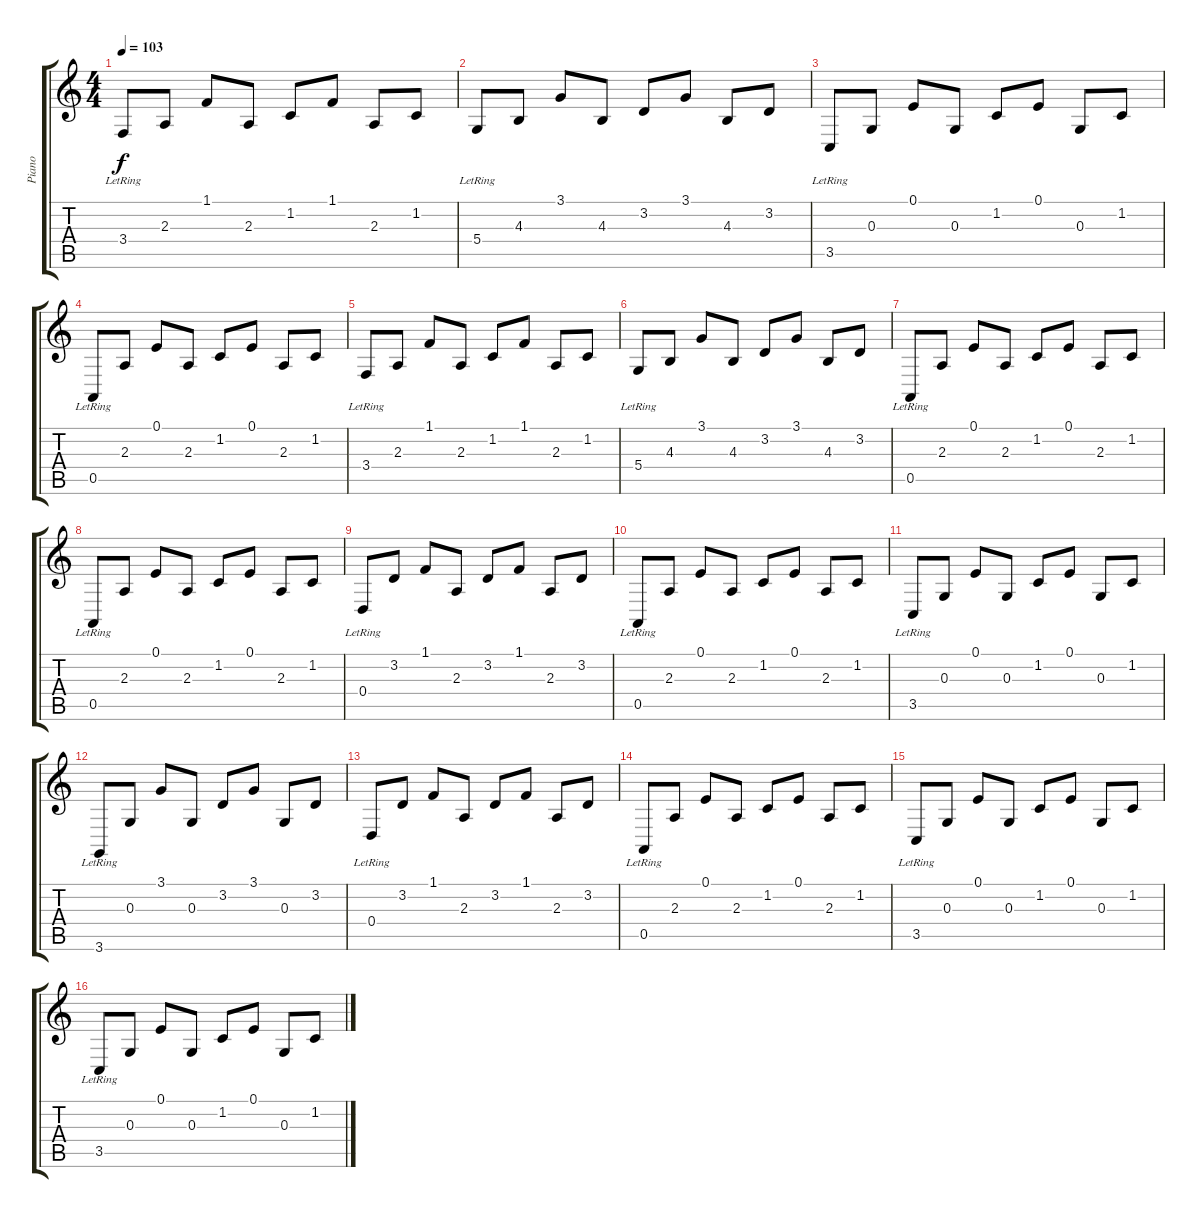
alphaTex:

\track ("Piano" "Piano") {instrument acousticgrandpiano}
\staff {score tabs}
\tuning (E4 B3 G3 D3 A2 E2) {hide}
\ts (4 4)
\tempo 103
\clef g2
\ks c
3.4{lr}.8{dy f} 2.3.8 1.1.8 2.3.8 1.2.8 1.1.8 2.3.8 1.2.8 |
5.4{lr}.8 4.3.8 3.1.8 4.3.8 3.2.8 3.1.8 4.3.8 3.2.8 |
3.5{lr}.8 0.3.8 0.1.8 0.3.8 1.2.8 0.1.8 0.3.8 1.2.8 |
0.5{lr}.8 2.3.8 0.1.8 2.3.8 1.2.8 0.1.8 2.3.8 1.2.8 |
3.4{lr}.8 2.3.8 1.1.8 2.3.8 1.2.8 1.1.8 2.3.8 1.2.8 |
5.4{lr}.8 4.3.8 3.1.8 4.3.8 3.2.8 3.1.8 4.3.8 3.2.8 |
0.5{lr}.8 2.3.8 0.1.8 2.3.8 1.2.8 0.1.8 2.3.8 1.2.8 |
0.5{lr}.8 2.3.8 0.1.8 2.3.8 1.2.8 0.1.8 2.3.8 1.2.8 |
0.4{lr}.8 3.2.8 1.1.8 2.3.8 3.2.8 1.1.8 2.3.8 3.2.8 |
0.5{lr}.8 2.3.8 0.1.8 2.3.8 1.2.8 0.1.8 2.3.8 1.2.8 |
3.5{lr}.8 0.3.8 0.1.8 0.3.8 1.2.8 0.1.8 0.3.8 1.2.8 |
3.6{lr}.8 0.3.8 3.1.8 0.3.8 3.2.8 3.1.8 0.3.8 3.2.8 |
0.4{lr}.8 3.2.8 1.1.8 2.3.8 3.2.8 1.1.8 2.3.8 3.2.8 |
0.5{lr}.8 2.3.8 0.1.8 2.3.8 1.2.8 0.1.8 2.3.8 1.2.8 |
3.5{lr}.8 0.3.8 0.1.8 0.3.8 1.2.8 0.1.8 0.3.8 1.2.8 |
3.5{lr}.8 0.3.8 0.1.8 0.3.8 1.2.8 0.1.8 0.3.8 1.2.8
